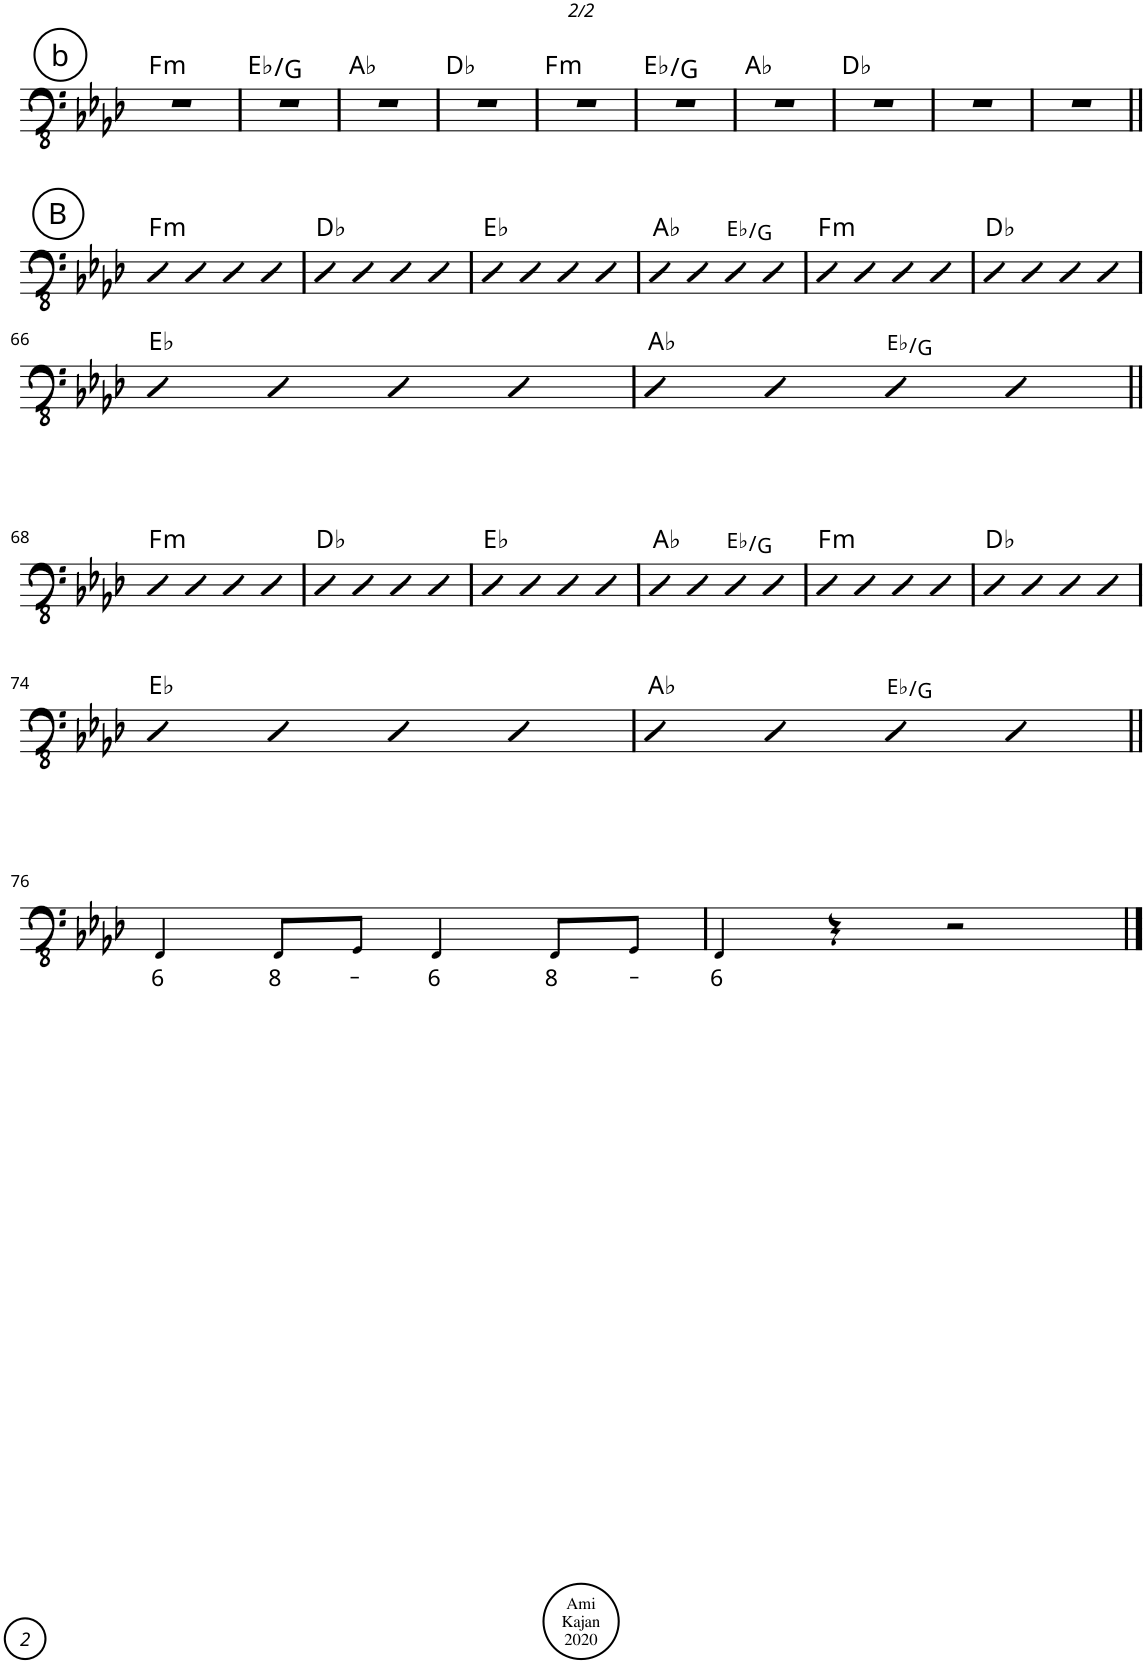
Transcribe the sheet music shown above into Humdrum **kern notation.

**kern	**text	**harte
*part1	*part1	*part1
*staff1	*staff1	*
*I"Acoustic Bass	*	*
*I'Bass	*	*
!!LO:PB:g=z
*clefFv4	*	*
*k[b-e-a-d-]	*	*
*M4/4	*	*
*met(c)	*	*
!!LO:REH:place=s1:a:cj:enc=circle:fs=14:t=b
=50	=50	=50
!	!	!LO:H:kt=m
1r	.	F:min
=51	=51	=51
1r	.	Eb:maj/3
=52	=52	=52
1r	.	Ab:maj
=53	=53	=53
1r	.	Db:maj
=54	=54	=54
!	!	!LO:H:kt=m
1r	.	F:min
=55	=55	=55
1r	.	Eb:maj/3
=56	=56	=56
1r	.	Ab:maj
=57	=57	=57
1r	.	Db:maj
=58	=58	=58
1r	.	.
=59	=59	=59
1r	.	.
!!LO:LB:g=z
!!LO:REH:place=s1:a:cj:enc=circle:fs=14:t=B
=60||	=60||	=60||
!	!	!LO:H:kt=m
4GGG	.	F:min
4GGG	.	.
4GGG	.	.
4GGG	.	.
=61	=61	=61
4GGG	.	Db:maj
4GGG	.	.
4GGG	.	.
4GGG	.	.
=62	=62	=62
4GGG	.	Eb:maj
4GGG	.	.
4GGG	.	.
4GGG	.	.
=63	=63	=63
4GGG	.	Ab:maj
4GGG	.	.
4GGG	.	Eb:maj/3
4GGG	.	.
=64	=64	=64
!	!	!LO:H:kt=m
4GGG	.	F:min
4GGG	.	.
4GGG	.	.
4GGG	.	.
=65	=65	=65
4GGG	.	Db:maj
4GGG	.	.
4GGG	.	.
4GGG	.	.
!!LO:LB:g=z
=66	=66	=66
4GGG	.	Eb:maj
4GGG	.	.
4GGG	.	.
4GGG	.	.
=67	=67	=67
4GGG	.	Ab:maj
4GGG	.	.
4GGG	.	Eb:maj/3
4GGG	.	.
!!LO:LB:g=z
=68||	=68||	=68||
!	!	!LO:H:kt=m
4GGG	.	F:min
4GGG	.	.
4GGG	.	.
4GGG	.	.
=69	=69	=69
4GGG	.	Db:maj
4GGG	.	.
4GGG	.	.
4GGG	.	.
=70	=70	=70
4GGG	.	Eb:maj
4GGG	.	.
4GGG	.	.
4GGG	.	.
=71	=71	=71
4GGG	.	Ab:maj
4GGG	.	.
4GGG	.	Eb:maj/3
4GGG	.	.
=72	=72	=72
!	!	!LO:H:kt=m
4GGG	.	F:min
4GGG	.	.
4GGG	.	.
4GGG	.	.
=73	=73	=73
4GGG	.	Db:maj
4GGG	.	.
4GGG	.	.
4GGG	.	.
!!LO:LB:g=z
=74	=74	=74
4GGG	.	Eb:maj
4GGG	.	.
4GGG	.	.
4GGG	.	.
=75	=75	=75
4GGG	.	Ab:maj
4GGG	.	.
4GGG	.	Eb:maj/3
4GGG	.	.
!!LO:LB:g=z
=76||	=76||	=76||
!	!LO:LY:b	!
4FFF!/	6	.
!	!LO:LY:b	!
8FFF!/L	8-	.
8GGG!/J	.	.
!	!LO:LY:b	!
4FFF!/	-6	.
!	!LO:LY:b	!
8FFF!/L	8-	.
8GGG!/J	.	.
=77	=77	=77
!	!LO:LY:b	!
4FFF!/	-6	.
4r	.	.
2r	.	.
==	==	==
*-	*-	*-
